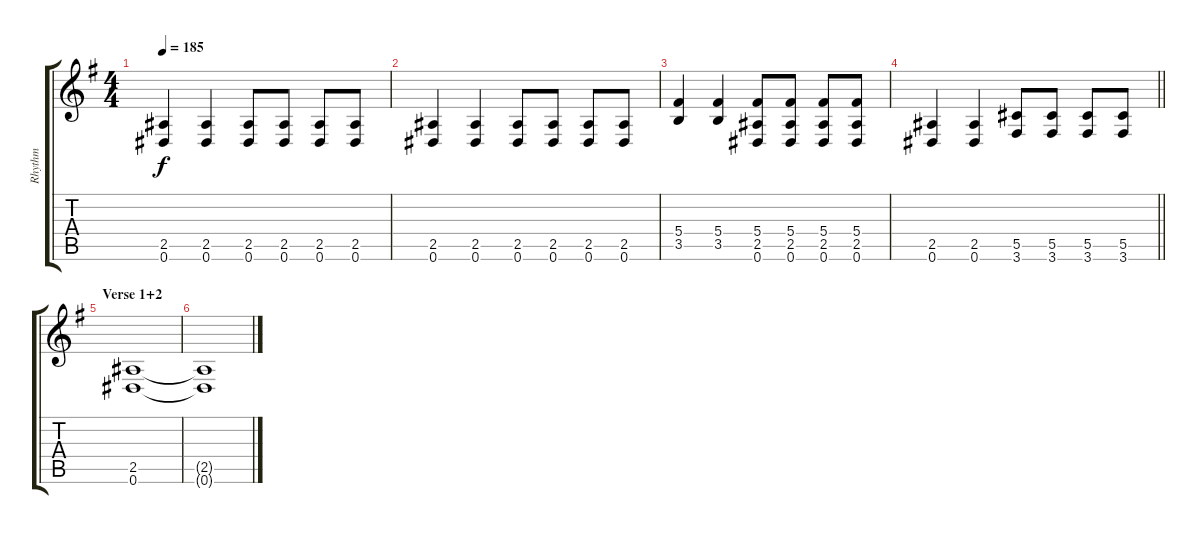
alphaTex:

\track ("Rhythm" "Rhythm") {instrument overdrivenguitar}
\staff {score tabs}
\tuning (Eb4 Bb3 Gb3 Db3 Ab2 Eb2) {hide}
\ts (4 4)
\tempo 185
\clef g2
\ks eminor
(2.5 0.6).4{dy f} (2.5 0.6).4 (2.5 0.6).8 (2.5 0.6).8 (2.5 0.6).8 (2.5 0.6).8 |
(2.5 0.6).4 (2.5 0.6).4 (2.5 0.6).8 (2.5 0.6).8 (2.5 0.6).8 (2.5 0.6).8 |
(5.4 3.5).4 (5.4 3.5).4 (5.4 2.5 0.6).8 (5.4 2.5 0.6).8 (5.4 2.5 0.6).8 (5.4 2.5 0.6).8 |
\barLineRight lightlight
(2.5 0.6).4 (2.5 0.6).4 (5.5 3.6).8 (5.5 3.6).8 (5.5 3.6).8 (5.5 3.6).8 |
\section ("" "Verse 1+2")
(2.5 0.6).1 |
(2.5{t} 0.6{t}).1
